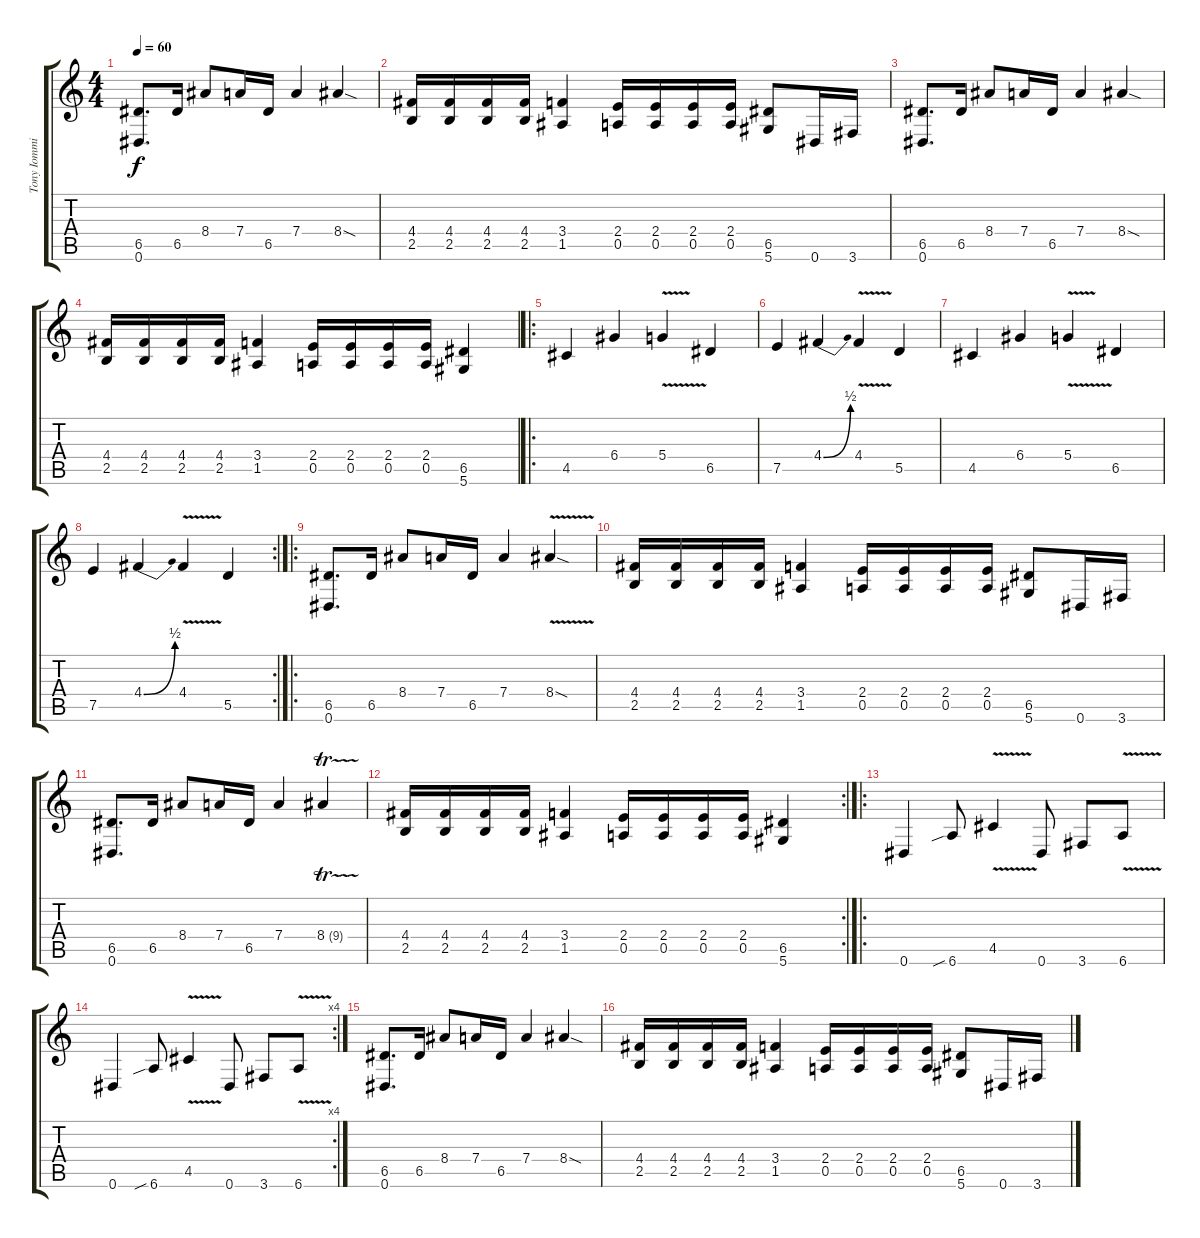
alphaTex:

\track ("Tony Iommi (Lead Guitar)" "Tony Iommi") {instrument distortionguitar}
\staff {score tabs}
\tuning (E4 B3 G3 D3 A2 Eb2) {hide}
\ts (4 4)
\tempo 60
\clef g2
\ks c
(6.5 0.6).8{d dy f} 6.5.16 8.4.8 7.4.16 6.5.16 7.4.4 8.4{sod}.4 |
(4.4 2.5).16 (4.4 2.5).16 (4.4 2.5).16 (4.4 2.5).16 (3.4 1.5).4 (2.4 0.5).16 (2.4 0.5).16 (2.4 0.5).16 (2.4 0.5).16 (6.5 5.6).8 0.6.16 3.6.16 |
(6.5 0.6).8{d} 6.5.16 8.4.8 7.4.16 6.5.16 7.4.4 8.4{sod}.4 |
(4.4 2.5).16 (4.4 2.5).16 (4.4 2.5).16 (4.4 2.5).16 (3.4 1.5).4 (2.4 0.5).16 (2.4 0.5).16 (2.4 0.5).16 (2.4 0.5).16 (6.5 5.6).4 |
\ro
4.5.4 6.4.4 5.4{v}.4 6.5.4 |
7.5.4 4.4{be (bend 0 0 60 2)}.4 4.4{v}.4 5.5.4 |
4.5.4 6.4.4 5.4{v}.4 6.5.4 |
\rc 2
7.5.4 4.4{be (bend 0 0 60 2)}.4 4.4{v}.4 5.5.4 |
\ro
(6.5 0.6).8{d} 6.5.16 8.4.8 7.4.16 6.5.16 7.4.4 8.4{v sod}.4 |
(4.4 2.5).16 (4.4 2.5).16 (4.4 2.5).16 (4.4 2.5).16 (3.4 1.5).4 (2.4 0.5).16 (2.4 0.5).16 (2.4 0.5).16 (2.4 0.5).16 (6.5 5.6).8 0.6.16 3.6.16 |
(6.5 0.6).8{d} 6.5.16 8.4.8 7.4.16 6.5.16 7.4.4 8.4{tr (9 64)}.4 |
\rc 2
(4.4 2.5).16 (4.4 2.5).16 (4.4 2.5).16 (4.4 2.5).16 (3.4 1.5).4 (2.4 0.5).16 (2.4 0.5).16 (2.4 0.5).16 (2.4 0.5).16 (6.5 5.6).4 |
\ro
0.6.4 6.6{sib}.8 4.5{v}.4 0.6.8 3.6.8 6.6{v}.8 |
\rc 4
0.6.4 6.6{sib}.8 4.5{v}.4 0.6.8 3.6.8 6.6{v}.8 |
(6.5 0.6).8{d} 6.5.16 8.4.8 7.4.16 6.5.16 7.4.4 8.4{sod}.4 |
(4.4 2.5).16 (4.4 2.5).16 (4.4 2.5).16 (4.4 2.5).16 (3.4 1.5).4 (2.4 0.5).16 (2.4 0.5).16 (2.4 0.5).16 (2.4 0.5).16 (6.5 5.6).8 0.6.16 3.6.16
